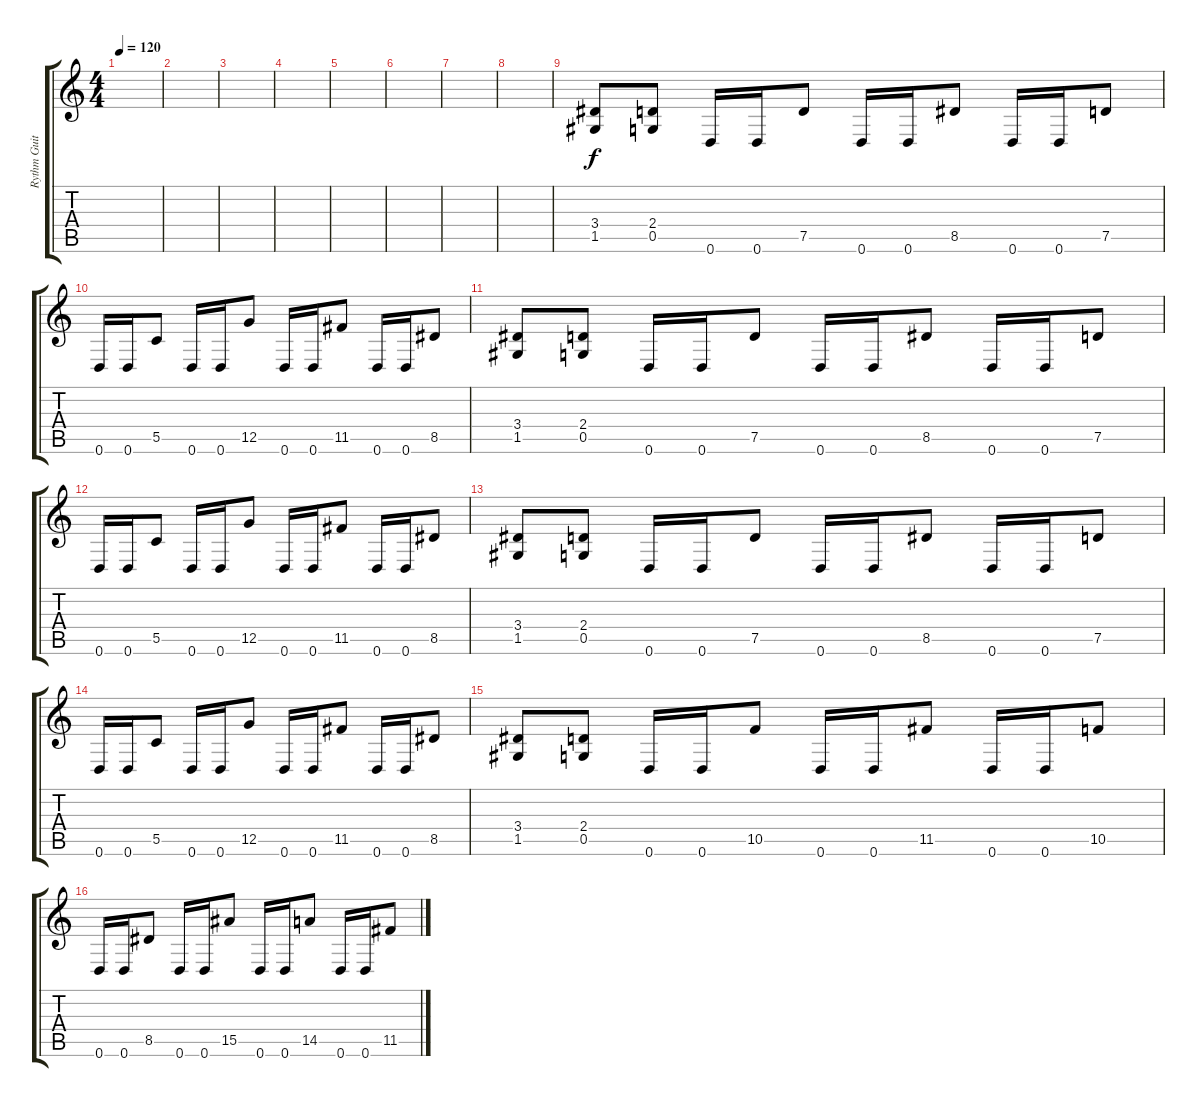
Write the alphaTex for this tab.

\track ("Rythm Guitar" "Rythm Guit") {instrument distortionguitar}
\staff {score tabs}
\tuning (D4 A3 F3 C3 G2 D2) {hide}
\ts (4 4)
\tempo 120
\clef g2
\ks c
|
|
|
|
|
|
|
|
(3.4 1.5).8{volume 14 instrument distortionguitar} (2.4 0.5).8 0.6.16 0.6.16 7.5.8 0.6.16 0.6.16 8.5.8 0.6.16 0.6.16 7.5.8 |
0.6.16 0.6.16 5.5.8 0.6.16 0.6.16 12.5.8 0.6.16 0.6.16 11.5.8 0.6.16 0.6.16 8.5.8 |
(3.4 1.5).8 (2.4 0.5).8 0.6.16 0.6.16 7.5.8 0.6.16 0.6.16 8.5.8 0.6.16 0.6.16 7.5.8 |
0.6.16 0.6.16 5.5.8 0.6.16 0.6.16 12.5.8 0.6.16 0.6.16 11.5.8 0.6.16 0.6.16 8.5.8 |
(3.4 1.5).8{balance 4} (2.4 0.5).8 0.6.16 0.6.16 7.5.8 0.6.16 0.6.16 8.5.8 0.6.16 0.6.16 7.5.8 |
0.6.16 0.6.16 5.5.8 0.6.16 0.6.16 12.5.8 0.6.16 0.6.16 11.5.8 0.6.16 0.6.16 8.5.8 |
(3.4 1.5).8 (2.4 0.5).8 0.6.16 0.6.16 10.5.8 0.6.16 0.6.16 11.5.8 0.6.16 0.6.16 10.5.8 |
0.6.16 0.6.16 8.5.8 0.6.16 0.6.16 15.5.8 0.6.16 0.6.16 14.5.8 0.6.16 0.6.16 11.5.8
